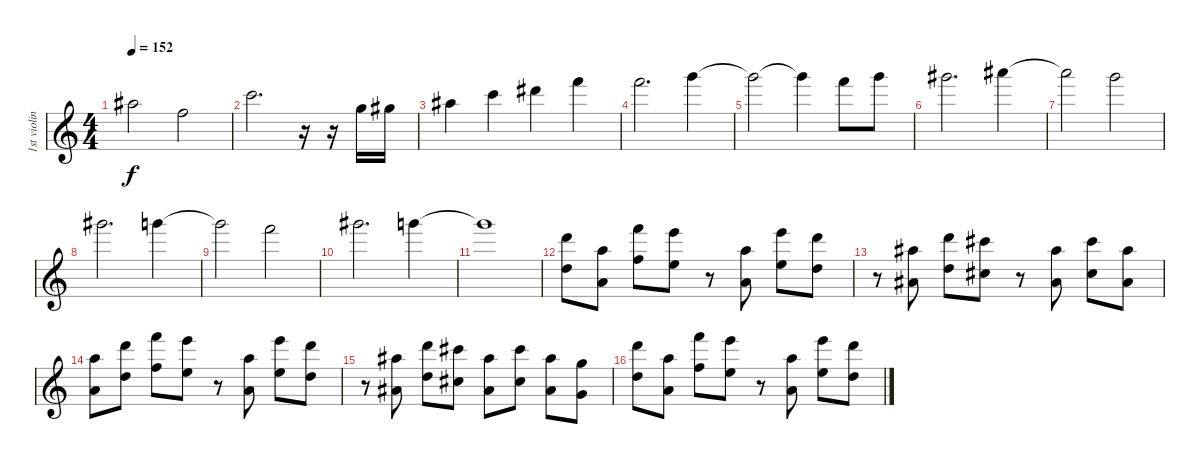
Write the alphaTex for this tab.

\track ("1st violins" "1st violin") {instrument stringensemble1}
\staff {score}
\tuning (E4 B3 G3 D3 A2 E2) {hide}
\ts (4 4)
\tempo 152
\clef g2
\ks c
18.1{t}.2{dy f} 13.1.2 |
20.1.2{d} r.16 r.16 15.1.16 16.1.16 |
18.1.4 20.1.4 23.1.4 25.1.4 |
25.1.2{d} 27.1.4 |
27.1{t}.2 27.1{t}.4 25.1.8 27.1.8 |
28.1.2{d} 30.1.4 |
30.1{t}.2 27.1.2 |
28.1.2{d} 27.1.4 |
27.1{t}.2 25.1.2 |
28.1.2{d} 27.1.4 |
27.1{t}.1 |
(22.1 15.2).8 (17.1 10.2).8 (25.1 18.2).8 (24.1 17.2).8 r.8 (17.1 10.2).8 (24.1 17.2).8 (22.1 15.2).8 |
r.8 (18.1 11.2).8 (22.1 15.2).8 (21.1 14.2).8 r.8 (18.1 11.2).8 (21.1 14.2).8 (18.1 11.2).8 |
(17.1 10.2).8 (22.1 15.2).8 (25.1 18.2).8 (24.1 17.2).8 r.8 (17.1 10.2).8 (24.1 17.2).8 (22.1 15.2).8 |
r.8 (18.1 11.2).8 (22.1 15.2).8 (21.1 14.2).8 (18.1 11.2).8 (21.1 14.2).8 (18.1 11.2).8 (15.1 8.2).8 |
(22.1 15.2).8 (17.1 10.2).8 (25.1 18.2).8 (24.1 17.2).8 r.8 (17.1 10.2).8 (24.1 17.2).8 (22.1 15.2).8
